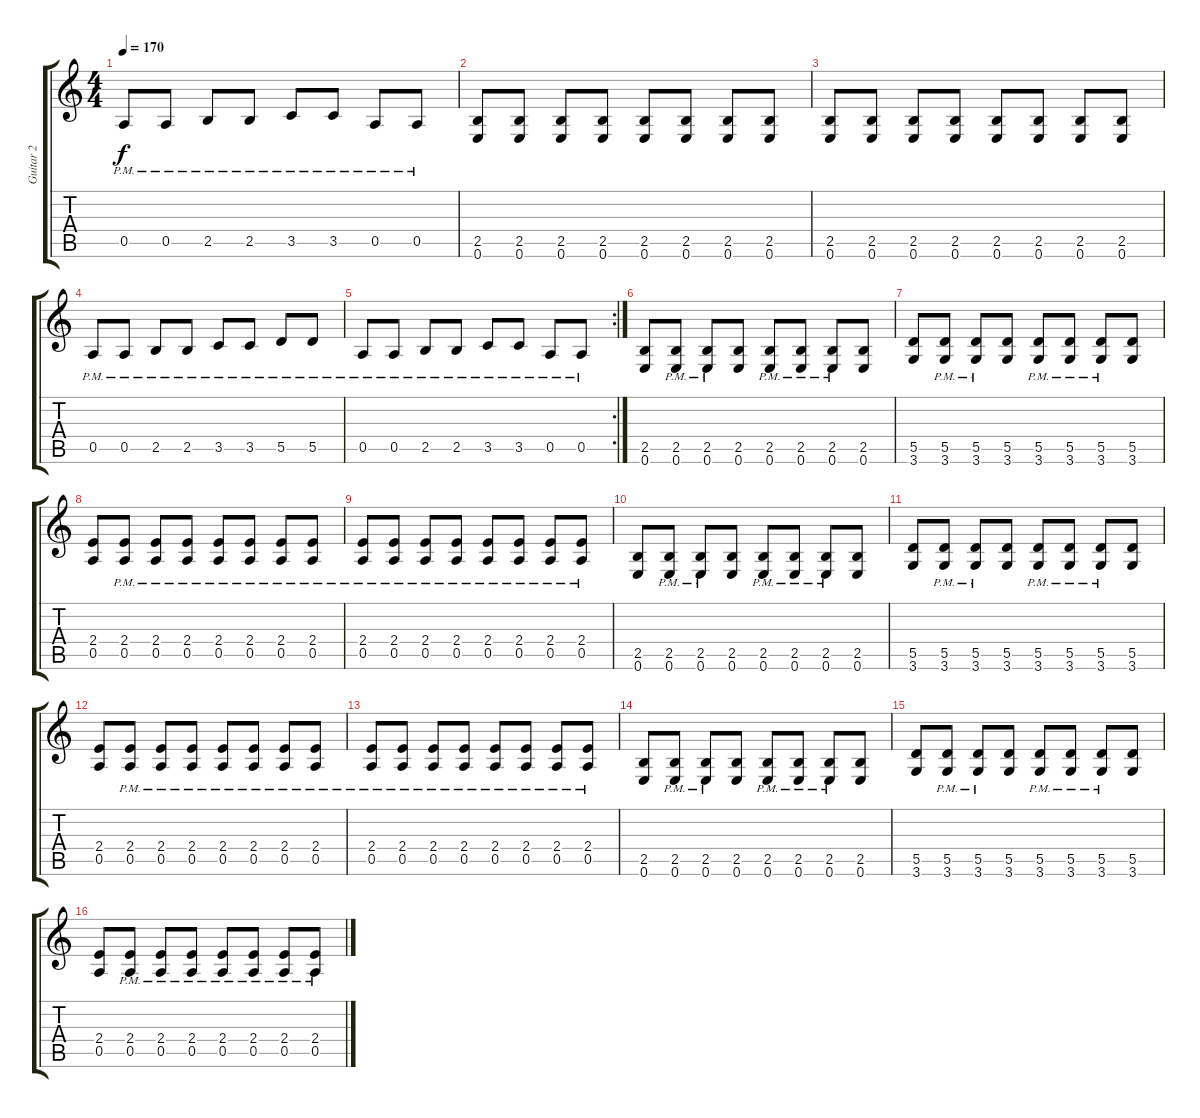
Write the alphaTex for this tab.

\track ("Guitar 2" "Guitar 2") {instrument overdrivenguitar}
\staff {score tabs}
\tuning (E4 B3 G3 D3 A2 E2) {hide}
\ts (4 4)
\tempo 170
\clef g2
\ks c
0.5{pm}.8{dy f} 0.5{pm}.8 2.5{pm}.8 2.5{pm}.8 3.5{pm}.8 3.5{pm}.8 0.5{pm}.8 0.5{pm}.8 |
(2.5 0.6).8 (2.5 0.6).8 (2.5 0.6).8 (2.5 0.6).8 (2.5 0.6).8 (2.5 0.6).8 (2.5 0.6).8 (2.5 0.6).8 |
(2.5 0.6).8 (2.5 0.6).8 (2.5 0.6).8 (2.5 0.6).8 (2.5 0.6).8 (2.5 0.6).8 (2.5 0.6).8 (2.5 0.6).8 |
0.5{pm}.8 0.5{pm}.8 2.5{pm}.8 2.5{pm}.8 3.5{pm}.8 3.5{pm}.8 5.5{pm}.8 5.5{pm}.8 |
\rc 2
0.5{pm}.8 0.5{pm}.8 2.5{pm}.8 2.5{pm}.8 3.5{pm}.8 3.5{pm}.8 0.5{pm}.8 0.5{pm}.8 |
(2.5 0.6).8 (2.5{pm} 0.6{pm}).8 (2.5{pm} 0.6{pm}).8 (2.5 0.6).8 (2.5{pm} 0.6{pm}).8 (2.5{pm} 0.6{pm}).8 (2.5{pm} 0.6{pm}).8 (2.5 0.6).8 |
(5.5 3.6).8 (5.5{pm} 3.6{pm}).8 (5.5{pm} 3.6{pm}).8 (5.5 3.6).8 (5.5{pm} 3.6{pm}).8 (5.5{pm} 3.6{pm}).8 (5.5{pm} 3.6{pm}).8 (5.5 3.6).8 |
(2.4 0.5).8 (2.4{pm} 0.5{pm}).8 (2.4{pm} 0.5{pm}).8 (2.4{pm} 0.5{pm}).8 (2.4{pm} 0.5{pm}).8 (2.4{pm} 0.5{pm}).8 (2.4{pm} 0.5{pm}).8 (2.4{pm} 0.5{pm}).8 |
(2.4{pm} 0.5{pm}).8 (2.4{pm} 0.5{pm}).8 (2.4{pm} 0.5{pm}).8 (2.4{pm} 0.5{pm}).8 (2.4{pm} 0.5{pm}).8 (2.4{pm} 0.5{pm}).8 (2.4{pm} 0.5{pm}).8 (2.4{pm} 0.5{pm}).8 |
(2.5 0.6).8 (2.5{pm} 0.6{pm}).8 (2.5{pm} 0.6{pm}).8 (2.5 0.6).8 (2.5{pm} 0.6{pm}).8 (2.5{pm} 0.6{pm}).8 (2.5{pm} 0.6{pm}).8 (2.5 0.6).8 |
(5.5 3.6).8 (5.5{pm} 3.6{pm}).8 (5.5{pm} 3.6{pm}).8 (5.5 3.6).8 (5.5{pm} 3.6{pm}).8 (5.5{pm} 3.6{pm}).8 (5.5{pm} 3.6{pm}).8 (5.5 3.6).8 |
(2.4 0.5).8 (2.4{pm} 0.5{pm}).8 (2.4{pm} 0.5{pm}).8 (2.4{pm} 0.5{pm}).8 (2.4{pm} 0.5{pm}).8 (2.4{pm} 0.5{pm}).8 (2.4{pm} 0.5{pm}).8 (2.4{pm} 0.5{pm}).8 |
(2.4{pm} 0.5{pm}).8 (2.4{pm} 0.5{pm}).8 (2.4{pm} 0.5{pm}).8 (2.4{pm} 0.5{pm}).8 (2.4{pm} 0.5{pm}).8 (2.4{pm} 0.5{pm}).8 (2.4{pm} 0.5{pm}).8 (2.4{pm} 0.5{pm}).8 |
(2.5 0.6).8 (2.5{pm} 0.6{pm}).8 (2.5{pm} 0.6{pm}).8 (2.5 0.6).8 (2.5{pm} 0.6{pm}).8 (2.5{pm} 0.6{pm}).8 (2.5{pm} 0.6{pm}).8 (2.5 0.6).8 |
(5.5 3.6).8 (5.5{pm} 3.6{pm}).8 (5.5{pm} 3.6{pm}).8 (5.5 3.6).8 (5.5{pm} 3.6{pm}).8 (5.5{pm} 3.6{pm}).8 (5.5{pm} 3.6{pm}).8 (5.5 3.6).8 |
(2.4 0.5).8 (2.4{pm} 0.5{pm}).8 (2.4{pm} 0.5{pm}).8 (2.4{pm} 0.5{pm}).8 (2.4{pm} 0.5{pm}).8 (2.4{pm} 0.5{pm}).8 (2.4{pm} 0.5{pm}).8 (2.4{pm} 0.5{pm}).8
